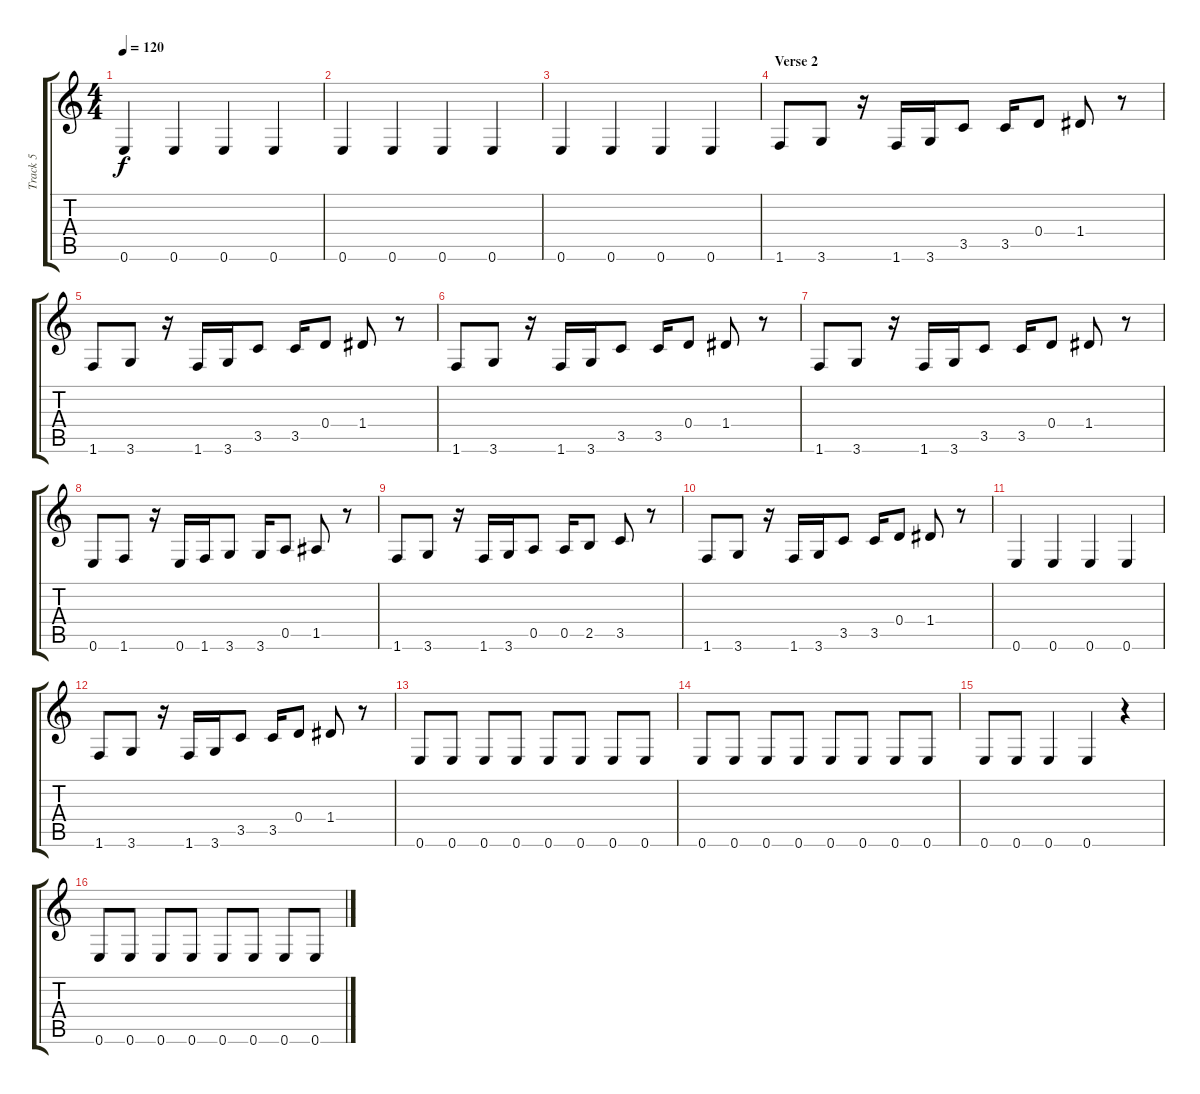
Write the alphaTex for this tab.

\track ("Track 5" "Track 5") {instrument electricbasspick}
\staff {score tabs}
\tuning (E4 B3 G3 D3 A2 E2) {hide}
\ts (4 4)
\tempo 120
\clef g2
\ks c
0.6.4{dy f} 0.6.4 0.6.4 0.6.4 |
0.6.4 0.6.4 0.6.4 0.6.4 |
0.6.4 0.6.4 0.6.4 0.6.4 |
\section ("" "Verse 2")
1.6.8 3.6.8 r.16 1.6.16 3.6.16 3.5.8 3.5.16 0.4.8 1.4.8 r.8 |
1.6.8 3.6.8 r.16 1.6.16 3.6.16 3.5.8 3.5.16 0.4.8 1.4.8 r.8 |
1.6.8 3.6.8 r.16 1.6.16 3.6.16 3.5.8 3.5.16 0.4.8 1.4.8 r.8 |
1.6.8 3.6.8 r.16 1.6.16 3.6.16 3.5.8 3.5.16 0.4.8 1.4.8 r.8 |
0.6.8 1.6.8 r.16 0.6.16 1.6.16 3.6.8 3.6.16 0.5.8 1.5.8 r.8 |
1.6.8 3.6.8 r.16 1.6.16 3.6.16 0.5.8 0.5.16 2.5.8 3.5.8 r.8 |
1.6.8 3.6.8 r.16 1.6.16 3.6.16 3.5.8 3.5.16 0.4.8 1.4.8 r.8 |
0.6.4 0.6.4 0.6.4 0.6.4 |
1.6.8 3.6.8 r.16 1.6.16 3.6.16 3.5.8 3.5.16 0.4.8 1.4.8 r.8 |
0.6.8 0.6.8 0.6.8 0.6.8 0.6.8 0.6.8 0.6.8 0.6.8 |
0.6.8 0.6.8 0.6.8 0.6.8 0.6.8 0.6.8 0.6.8 0.6.8 |
0.6.8 0.6.8 0.6.4 0.6.4 r.4 |
0.6.8 0.6.8 0.6.8 0.6.8 0.6.8 0.6.8 0.6.8 0.6.8
